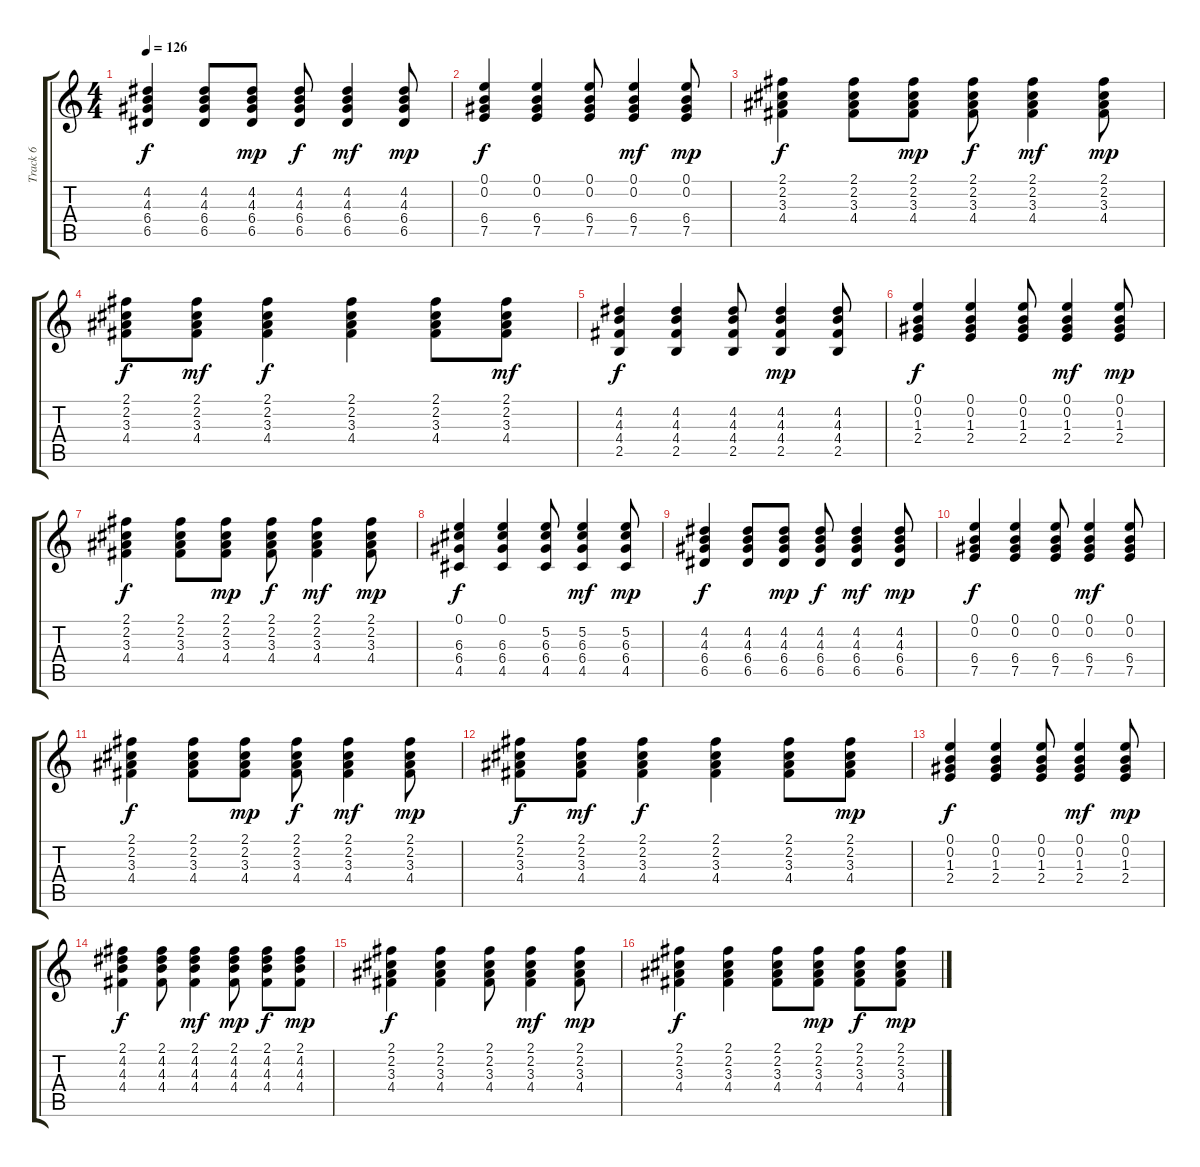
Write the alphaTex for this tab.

\track ("Track 6" "Track 6") {instrument acousticguitarsteel}
\staff {score tabs}
\tuning (E4 B3 G3 D3 A2 E2) {hide}
\ts (4 4)
\tempo 126
\clef g2
\ks c
(4.2 4.3 6.4 6.5).4{dy f} (4.2 4.3 6.4 6.5).8 (4.2 4.3 6.4 6.5).8{dy mp} (4.2 4.3 6.4 6.5).8{dy f} (4.2 4.3 6.4 6.5).4{dy mf} (4.2 4.3 6.4 6.5).8{dy mp} |
(0.1 0.2 6.4 7.5).4{dy f} (0.1 0.2 6.4 7.5).4 (0.1 0.2 6.4 7.5).8 (0.1 0.2 6.4 7.5).4{dy mf} (0.1 0.2 6.4 7.5).8{dy mp} |
(2.1 2.2 3.3 4.4).4{dy f} (2.1 2.2 3.3 4.4).8 (2.1 2.2 3.3 4.4).8{dy mp} (2.1 2.2 3.3 4.4).8{dy f} (2.1 2.2 3.3 4.4).4{dy mf} (2.1 2.2 3.3 4.4).8{dy mp} |
(2.1 2.2 3.3 4.4).8{dy f} (2.1 2.2 3.3 4.4).8{dy mf} (2.1 2.2 3.3 4.4).4{dy f} (2.1 2.2 3.3 4.4).4 (2.1 2.2 3.3 4.4).8 (2.1 2.2 3.3 4.4).8{dy mf} |
(4.2 4.3 4.4 2.5).4{dy f} (4.2 4.3 4.4 2.5).4 (4.2 4.3 4.4 2.5).8 (4.2 4.3 4.4 2.5).4{dy mp} (4.2 4.3 4.4 2.5).8 |
(0.1 0.2 1.3 2.4).4{dy f} (0.1 0.2 1.3 2.4).4 (0.1 0.2 1.3 2.4).8 (0.1 0.2 1.3 2.4).4{dy mf} (0.1 0.2 1.3 2.4).8{dy mp} |
(2.1 2.2 3.3 4.4).4{dy f} (2.1 2.2 3.3 4.4).8 (2.1 2.2 3.3 4.4).8{dy mp} (2.1 2.2 3.3 4.4).8{dy f} (2.1 2.2 3.3 4.4).4{dy mf} (2.1 2.2 3.3 4.4).8{dy mp} |
(0.1 6.3 6.4 4.5).4{dy f} (0.1 6.3 6.4 4.5).4 (5.2 6.3 6.4 4.5).8 (5.2 6.3 6.4 4.5).4{dy mf} (5.2 6.3 6.4 4.5).8{dy mp} |
(4.2 4.3 6.4 6.5).4{dy f} (4.2 4.3 6.4 6.5).8 (4.2 4.3 6.4 6.5).8{dy mp} (4.2 4.3 6.4 6.5).8{dy f} (4.2 4.3 6.4 6.5).4{dy mf} (4.2 4.3 6.4 6.5).8{dy mp} |
(0.1 0.2 6.4 7.5).4{dy f} (0.1 0.2 6.4 7.5).4 (0.1 0.2 6.4 7.5).8 (0.1 0.2 6.4 7.5).4{dy mf} (0.1 0.2 6.4 7.5).8 |
(2.1 2.2 3.3 4.4).4{dy f} (2.1 2.2 3.3 4.4).8 (2.1 2.2 3.3 4.4).8{dy mp} (2.1 2.2 3.3 4.4).8{dy f} (2.1 2.2 3.3 4.4).4{dy mf} (2.1 2.2 3.3 4.4).8{dy mp} |
(2.1 2.2 3.3 4.4).8{dy f} (2.1 2.2 3.3 4.4).8{dy mf} (2.1 2.2 3.3 4.4).4{dy f} (2.1 2.2 3.3 4.4).4 (2.1 2.2 3.3 4.4).8 (2.1 2.2 3.3 4.4).8{dy mp} |
(0.1 0.2 1.3 2.4).4{dy f} (0.1 0.2 1.3 2.4).4 (0.1 0.2 1.3 2.4).8 (0.1 0.2 1.3 2.4).4{dy mf} (0.1 0.2 1.3 2.4).8{dy mp} |
(2.1 4.2 4.3 4.4).4{dy f} (2.1 4.2 4.3 4.4).8 (2.1 4.2 4.3 4.4).4{dy mf} (2.1 4.2 4.3 4.4).8{dy mp} (2.1 4.2 4.3 4.4).8{dy f} (2.1 4.2 4.3 4.4).8{dy mp} |
(2.1 2.2 3.3 4.4).4{dy f} (2.1 2.2 3.3 4.4).4 (2.1 2.2 3.3 4.4).8 (2.1 2.2 3.3 4.4).4{dy mf} (2.1 2.2 3.3 4.4).8{dy mp} |
(2.1 2.2 3.3 4.4).4{dy f} (2.1 2.2 3.3 4.4).4 (2.1 2.2 3.3 4.4).8 (2.1 2.2 3.3 4.4).8{dy mp} (2.1 2.2 3.3 4.4).8{dy f} (2.1 2.2 3.3 4.4).8{dy mp}
